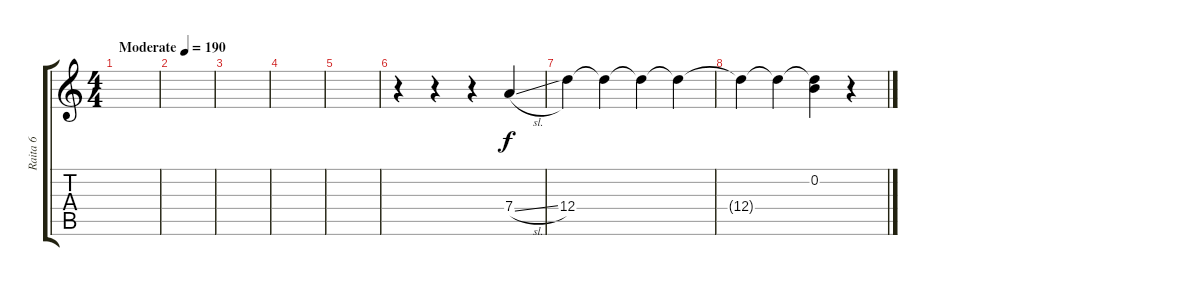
\track ("Raita 6" "Raita 6") {instrument distortionguitar}
\staff {score tabs}
\tuning (E4 B3 G3 D3 A2 E2) {hide}
\ts (4 4)
\tempo (190 "Moderate")
\clef g2
\ks c
|
|
|
|
|
r.4{volume 8 instrument telephonering} r.4 r.4 7.4{sl}.4 |
12.4.4 12.4{t}.4 12.4{t}.4 12.4{t}.4 |
12.4{t}.4 12.4{t}.4 (0.2 12.4{t}).4 r.4
